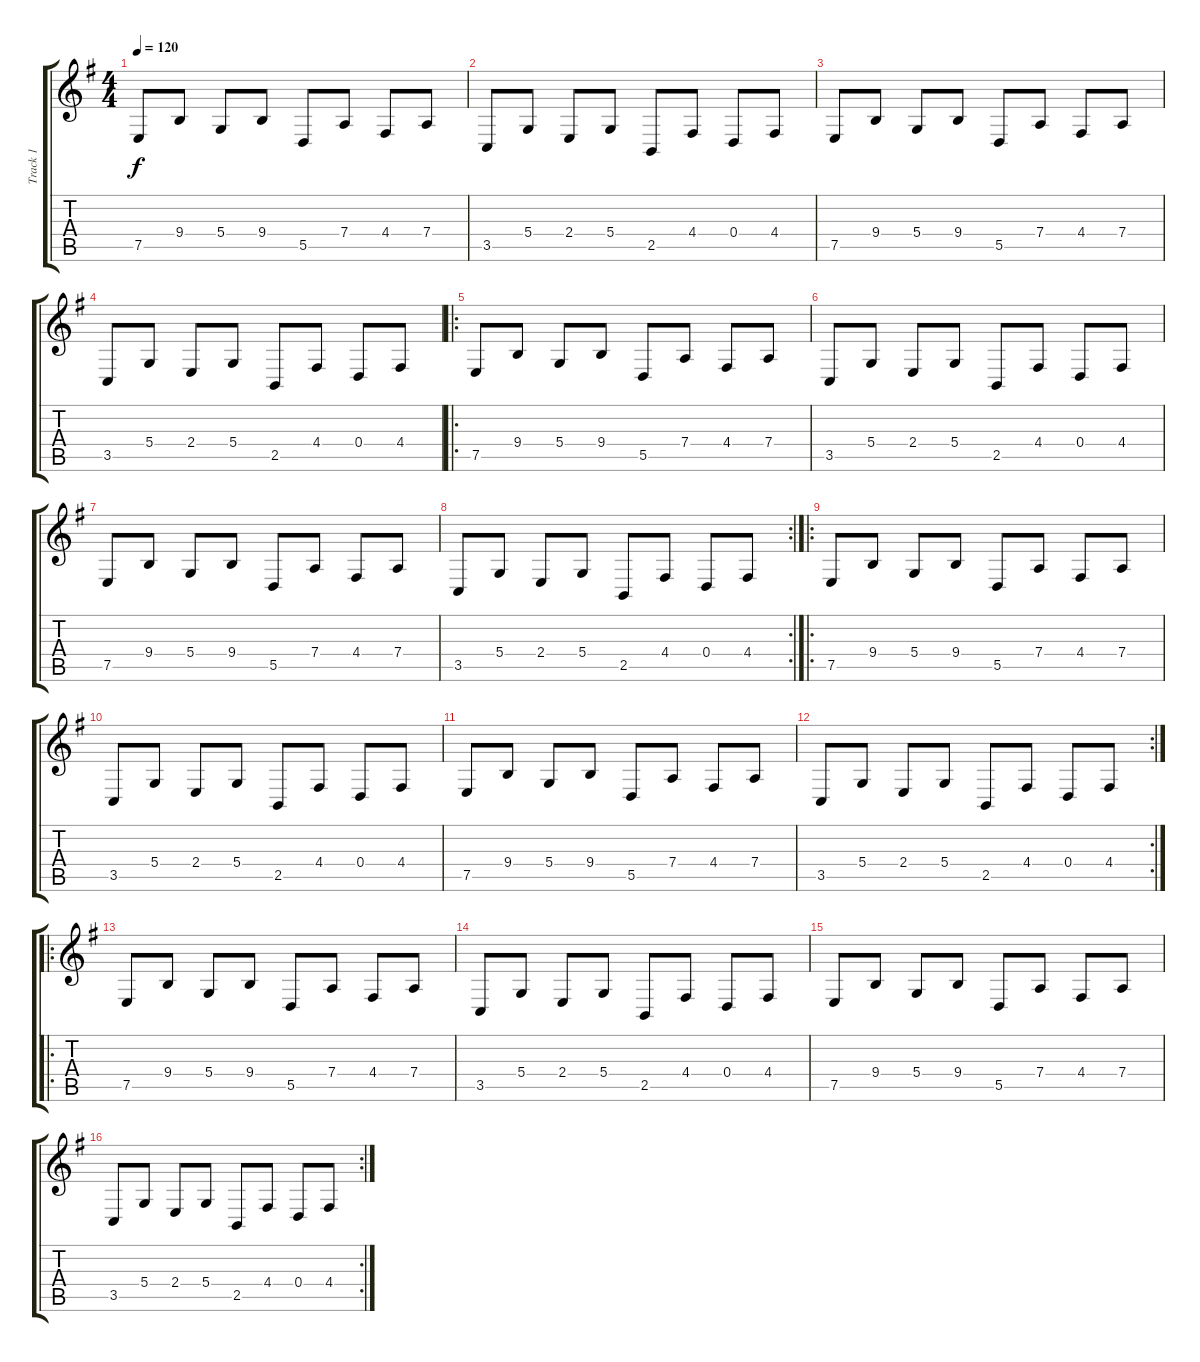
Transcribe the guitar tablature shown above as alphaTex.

\track ("Track 1" "Track 1") {instrument vibraphone}
\staff {score tabs}
\tuning (E4 B3 G3 D3 A2 E2) {hide}
\ts (4 4)
\tempo 120
\clef g2
\ks g
7.5.8{dy f instrument vibraphone} 9.4.8 5.4.8 9.4.8 5.5.8 7.4.8 4.4.8 7.4.8 |
3.5.8 5.4.8 2.4.8 5.4.8 2.5.8 4.4.8 0.4.8 4.4.8 |
7.5.8 9.4.8 5.4.8 9.4.8 5.5.8 7.4.8 4.4.8 7.4.8 |
3.5.8 5.4.8 2.4.8 5.4.8 2.5.8 4.4.8 0.4.8 4.4.8 |
\ro
7.5.8 9.4.8 5.4.8 9.4.8 5.5.8 7.4.8 4.4.8 7.4.8 |
3.5.8 5.4.8 2.4.8 5.4.8 2.5.8 4.4.8 0.4.8 4.4.8 |
7.5.8 9.4.8 5.4.8 9.4.8 5.5.8 7.4.8 4.4.8 7.4.8 |
\rc 2
3.5.8 5.4.8 2.4.8 5.4.8 2.5.8 4.4.8 0.4.8 4.4.8 |
\ro
7.5.8 9.4.8 5.4.8 9.4.8 5.5.8 7.4.8 4.4.8 7.4.8 |
3.5.8 5.4.8 2.4.8 5.4.8 2.5.8 4.4.8 0.4.8 4.4.8 |
7.5.8 9.4.8 5.4.8 9.4.8 5.5.8 7.4.8 4.4.8 7.4.8 |
\rc 2
3.5.8 5.4.8 2.4.8 5.4.8 2.5.8 4.4.8 0.4.8 4.4.8 |
\ro
7.5.8 9.4.8 5.4.8 9.4.8 5.5.8 7.4.8 4.4.8 7.4.8 |
3.5.8 5.4.8 2.4.8 5.4.8 2.5.8 4.4.8 0.4.8 4.4.8 |
7.5.8 9.4.8 5.4.8 9.4.8 5.5.8 7.4.8 4.4.8 7.4.8 |
\rc 2
3.5.8 5.4.8 2.4.8 5.4.8 2.5.8 4.4.8 0.4.8 4.4.8
